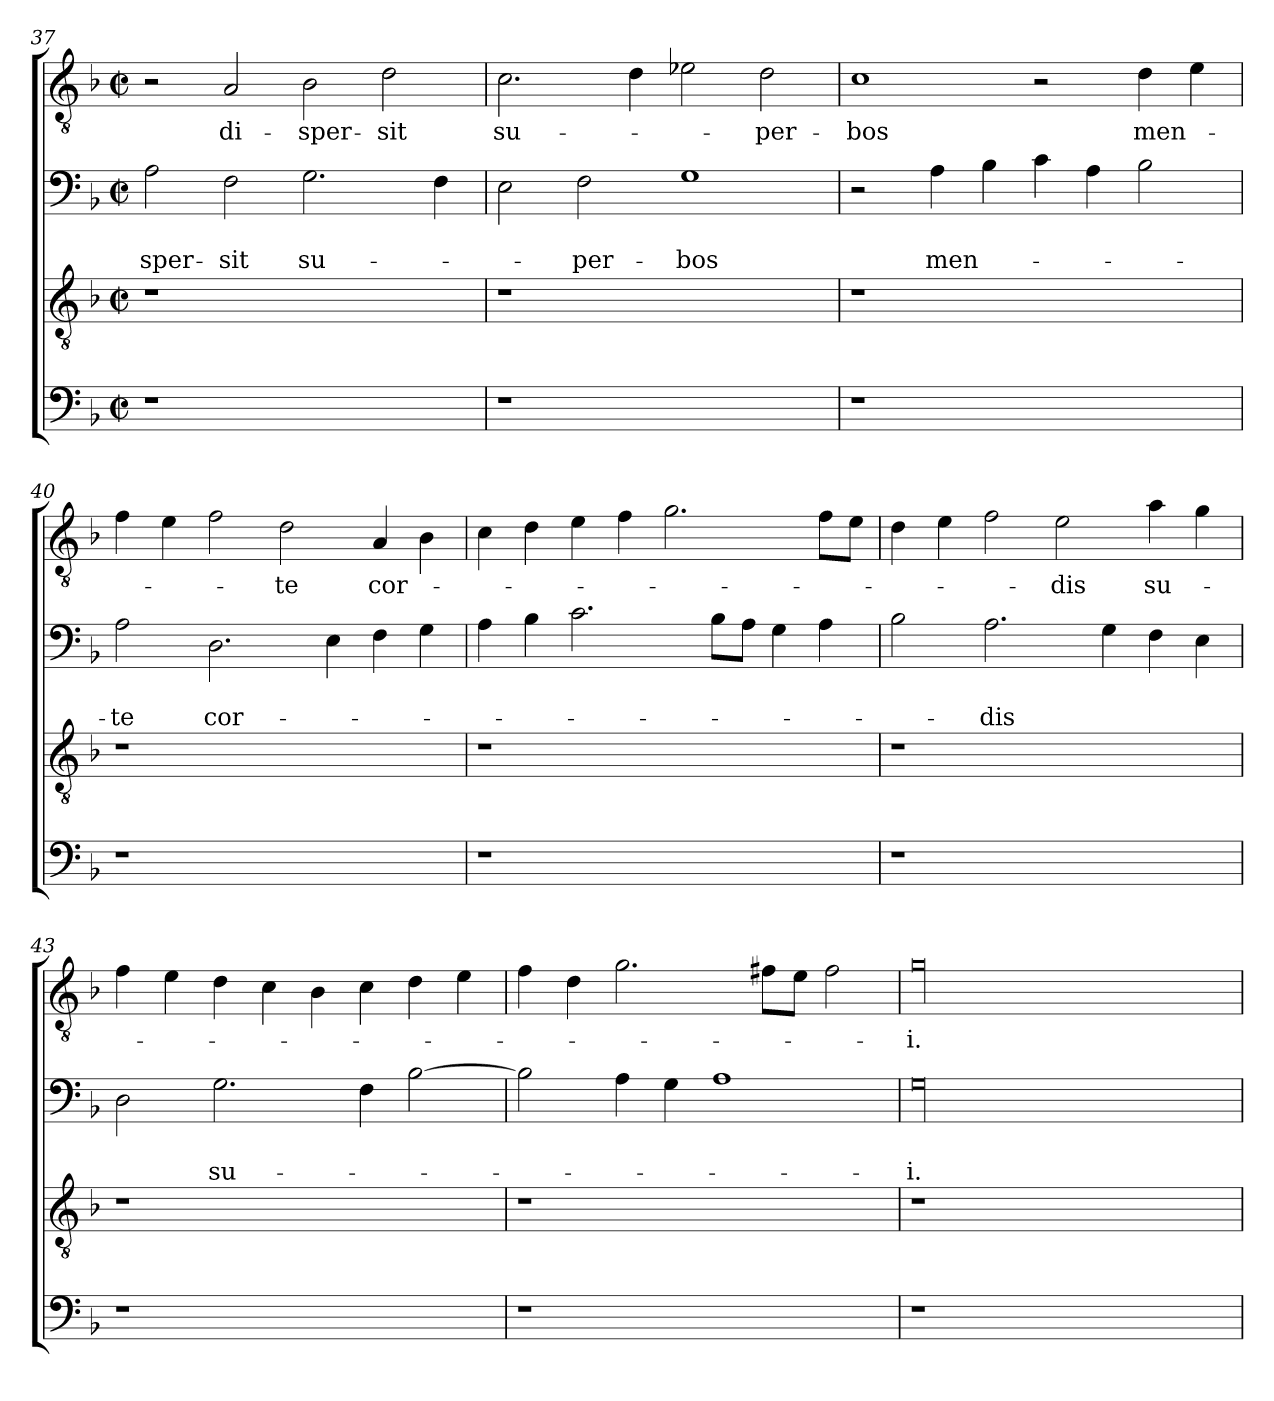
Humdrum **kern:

**kern	**kern	**kern	**text	**text	**kern	**text
*part4	*part3	*part2	*part2	*part2	*part1	*part1
*staff4	*staff3	*staff2	*staff2	*staff2	*staff1	*staff1
*clefF4	*clefGv2	*clefF4	*	*	*clefGv2	*
*k[b-]	*k[b-]	*k[b-]	*	*	*k[b-]	*
*F:	*F:	*F:	*	*	*F:	*
*M2/2	*M2/2	*M2/2	*	*	*M2/2	*
*met(c|)	*met(c|)	*met(c|)	*	*	*met(c|)	*
=37	=37	=37	=37	=37	=37	=37
!	!	!	!	!LO:LY:b	!	!
1r	1r	2A\	.	-sper-	2r	.
!	!	!	!	!LO:LY:b:rj	!	!LO:LY:b
.	.	2F\	.	-sit	2A/	di-
!	!	!	!	!LO:LY:b	!	!LO:LY:b
1ryy	1ryy	2.G\	.	su-	2B-\	-sper-
!	!	!	!	!	!	!LO:LY:b:rj
.	.	.	.	.	2d\	-sit
.	.	4F\	.	.	.	.
=38	=38	=38	=38	=38	=38	=38
!	!	!	!	!	!	!LO:LY:b
1r	1r	2E\	.	.	2.c\	su-
!	!	!	!	!LO:LY:b	!	!
.	.	2F\	.	-per-	.	.
.	.	.	.	.	4d\	.
!	!	!	!	!LO:LY:b:rj	!	!
1ryy	1ryy	1G	.	-bos	2e-X\	.
!	!	!	!	!	!	!LO:LY:b
.	.	.	.	.	2d\	-per-
=39	=39	=39	=39	=39	=39	=39
!	!	!	!	!	!	!LO:LY:b
1r	1r	2r	.	.	1c	-bos
!	!	!	!	!LO:LY:b	!	!
.	.	4A\	.	men-	.	.
.	.	4B-\	.	.	.	.
1ryy	1ryy	4c\	.	.	2r	.
.	.	4A\	.	.	.	.
!	!	!	!	!	!	!LO:LY:b
.	.	2B-\	.	.	4d\	men-
.	.	.	.	.	4e\	.
=40	=40	=40	=40	=40	=40	=40
!	!	!	!	!LO:LY:b	!	!
1r	1r	2A\	.	-te	4f\	.
.	.	.	.	.	4e\	.
!	!	!	!	!LO:LY:b	!	!
.	.	2.D\	.	cor-	2f\	.
!	!	!	!	!	!	!LO:LY:b
1ryy	1ryy	.	.	.	2d\	-te
.	.	4E\	.	.	.	.
!	!	!	!	!	!	!LO:LY:b
.	.	4F\	.	.	4A/	cor-
.	.	4G\	.	.	4B-\	.
!!LO:LB:g=z
=41	=41	=41	=41	=41	=41	=41
1r	1r	4A\	.	.	4c\	.
.	.	4B-\	.	.	4d\	.
.	.	2.c\	.	.	4e\	.
.	.	.	.	.	4f\	.
1ryy	1ryy	.	.	.	2.g\	.
.	.	8B-\L	.	.	.	.
.	.	8A\J	.	.	.	.
.	.	4G\	.	.	.	.
.	.	4A\	.	.	8f\L	.
.	.	.	.	.	8e\J	.
=42	=42	=42	=42	=42	=42	=42
1r	1r	2B-\	.	.	4d\	.
.	.	.	.	.	4e\	.
!	!	!	!	!LO:LY:b	!	!
.	.	2.A\	.	-dis	2f\	.
!	!	!	!	!	!	!LO:LY:b
1ryy	1ryy	.	.	.	2e\	-dis
.	.	4G\	.	.	.	.
!	!	!	!	!	!	!LO:LY:b
.	.	4F\	.	.	4a\	su-
.	.	4E\	.	.	4g\	.
=43	=43	=43	=43	=43	=43	=43
1r	1r	2D\	.	.	4f\	.
.	.	.	.	.	4e\	.
!	!	!	!	!LO:LY:b	!	!
.	.	2.G\	.	su-	4d\	.
.	.	.	.	.	4c\	.
1ryy	1ryy	.	.	.	4B-\	.
.	.	4F\	.	.	4c\	.
.	.	[>2B-\	.	.	4d\	.
.	.	.	.	.	4e\	.
=44	=44	=44	=44	=44	=44	=44
1r	1r	2B-\]	.	.	4f\	.
.	.	.	.	.	4d\	.
.	.	4A\	.	.	2.g\	.
.	.	4G\	.	.	.	.
1ryy	1ryy	1A	.	.	.	.
.	.	.	.	.	8f#\L	.
.	.	.	.	.	8e\J	.
.	.	.	.	.	2f#\	.
=45	=45	=45	=45	=45	=45	=45
!	!	!	!	!LO:LY:b:rj	!	!LO:LY:b:rj
1r	1r	00G	.	-i.	00g	-i.
0.ryy	0.ryy	.	.	.	.	.
=	=	=	=	=	=	=
*-	*-	*-	*-	*-	*-	*-
